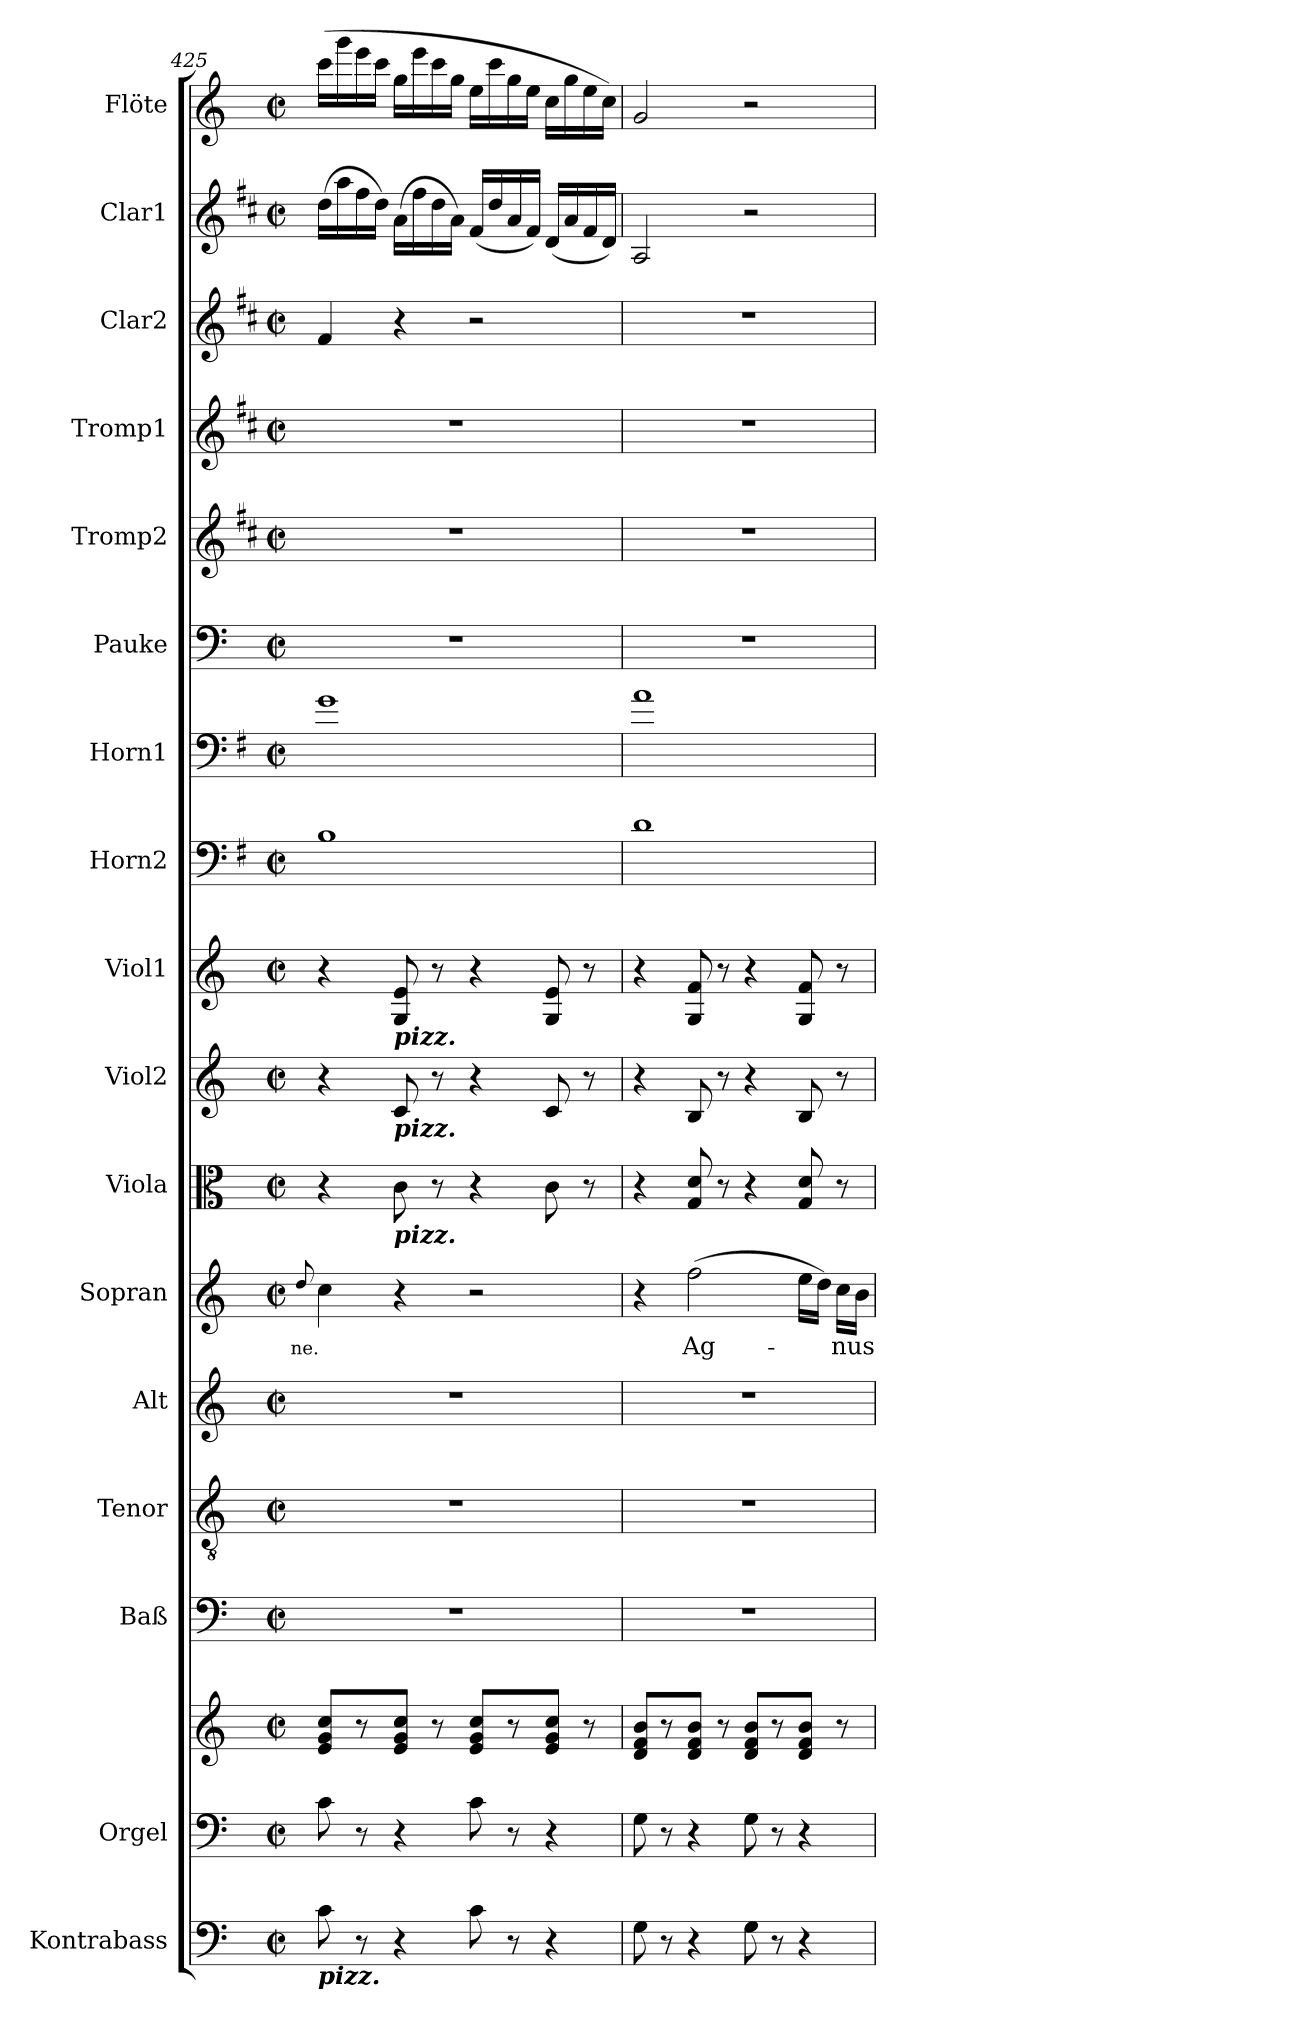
**kern	**kern	**kern	**kern	**kern	**kern	**kern	**text	**kern	**kern	**kern	**kern	**kern	**kern	**kern	**kern	**kern	**kern	**kern
*part17	*part16	*part16	*part15	*part14	*part13	*part12	*part12	*part11	*part10	*part9	*part8	*part7	*part6	*part5	*part4	*part3	*part2	*part1
*staff18	*staff17	*staff16	*staff15	*staff14	*staff13	*staff12	*staff12	*staff11	*staff10	*staff9	*staff8	*staff7	*staff6	*staff5	*staff4	*staff3	*staff2	*staff1
*I"Kontrabass	*I"Orgel	*	*I"Baß	*I"Tenor	*I"Alt	*I"Sopran	*	*I"Viola	*I"Viol2	*I"Viol1	*I"Horn2	*I"Horn1	*I"Pauke	*I"Tromp2	*I"Tromp1	*I"Clar2	*I"Clar1	*I"Flöte
*I'Kb	*	*	*I'B	*I'T	*I'A	*I'S	*	*I'Vla	*I'Vl2	*I'Vl1	*I'Hr2	*I'Hr1	*I'Pk	*I'Tr2	*I'Tr1	*I'Cl2	*I'Cl1	*I'Fl
*clefF4	*clefF4	*clefG2	*clefF4	*clefGv2	*clefG2	*clefG2	*	*clefC3	*clefG2	*clefG2	*clefF4	*clefF4	*clefF4	*clefG2	*clefG2	*clefG2	*clefG2	*clefG2
*ITrd7c12	*	*	*	*	*	*	*	*	*	*	*ITrd4c7	*ITrd4c7	*	*ITrd1c2	*ITrd1c2	*ITrd1c2	*ITrd1c2	*
*k[]	*k[]	*k[]	*k[]	*k[]	*k[]	*k[]	*	*k[]	*k[]	*k[]	*k[]	*k[]	*k[]	*k[]	*k[]	*k[]	*k[]	*k[]
*C:	*C:	*C:	*C:	*C:	*C:	*C:	*	*C:	*C:	*C:	*C:	*C:	*C:	*C:	*C:	*C:	*C:	*C:
*M2/2	*M2/2	*M2/2	*M2/2	*M2/2	*M2/2	*M2/2	*	*M2/2	*M2/2	*M2/2	*M2/2	*M2/2	*M2/2	*M2/2	*M2/2	*M2/2	*M2/2	*M2/2
*met(c|)	*met(c|)	*met(c|)	*met(c|)	*met(c|)	*met(c|)	*met(c|)	*	*met(c|)	*met(c|)	*met(c|)	*met(c|)	*met(c|)	*met(c|)	*met(c|)	*met(c|)	*met(c|)	*met(c|)	*met(c|)
=425	=425	=425	=425	=425	=425	=425	=425	=425	=425	=425	=425	=425	=425	=425	=425	=425	=425	=425
!	!	!	!	!	!	!	!LO:LY:b	!	!	!	!	!	!	!	!	!	!	!
.	.	.	.	.	.	8qqdd/	-ne.	.	.	.	.	.	.	.	.	.	.	.
!LO:TX:b:Bi:t=pizz.	!	!	!	!	!	!	!	!	!	!	!	!	!	!	!	!	!	!
8C\	8c\	8e/ 8g/ 8cc/L	1r	1r	1r	4cc\	.	4r	4r	4r	1E	1c	1r	1r	1r	4e/	(>16cc\LL	(>16ccc\LL
.	.	.	.	.	.	.	.	.	.	.	.	.	.	.	.	.	16gg\	16ggg\
8r	8r	8r	.	.	.	.	.	.	.	.	.	.	.	.	.	.	16ee\	16eee\
.	.	.	.	.	.	.	.	.	.	.	.	.	.	.	.	.	16cc\JJ)	16ccc\JJ
!	!	!	!	!	!	!	!	!	!	!LO:TX:b:Bi:t=pizz.	!	!	!	!	!	!	!	!
!	!	!	!	!	!	!	!	!	!LO:TX:b:Bi:t=pizz.	!	!	!	!	!	!	!	!	!
!	!	!	!	!	!	!	!	!LO:TX:b:Bi:t=pizz.	!	!	!	!	!	!	!	!	!	!
4r	4r	8e/ 8g/ 8cc/J	.	.	.	4r	.	8c\	8c/	8G/ 8e/	.	.	.	.	.	4r	(>16g\LL	16gg\LL
.	.	.	.	.	.	.	.	.	.	.	.	.	.	.	.	.	16ee\	16eee\
.	.	8r	.	.	.	.	.	8r	8r	8r	.	.	.	.	.	.	16cc\	16ccc\
.	.	.	.	.	.	.	.	.	.	.	.	.	.	.	.	.	16g\JJ)	16gg\JJ
8C\	8c\	8e/ 8g/ 8cc/L	.	.	.	2r	.	4r	4r	4r	.	.	.	.	.	2r	(<16e/LL	16ee\LL
.	.	.	.	.	.	.	.	.	.	.	.	.	.	.	.	.	16cc/	16ccc\
8r	8r	8r	.	.	.	.	.	.	.	.	.	.	.	.	.	.	16g/	16gg\
.	.	.	.	.	.	.	.	.	.	.	.	.	.	.	.	.	16e/JJ)	16ee\JJ
4r	4r	8e/ 8g/ 8cc/J	.	.	.	.	.	8c\	8c/	8G/ 8e/	.	.	.	.	.	.	(<16c/LL	16cc\LL
.	.	.	.	.	.	.	.	.	.	.	.	.	.	.	.	.	16g/	16gg\
.	.	8r	.	.	.	.	.	8r	8r	8r	.	.	.	.	.	.	16e/	16ee\
.	.	.	.	.	.	.	.	.	.	.	.	.	.	.	.	.	16c/JJ)	16cc\JJ)
!!LO:PB:g=z
=426	=426	=426	=426	=426	=426	=426	=426	=426	=426	=426	=426	=426	=426	=426	=426	=426	=426	=426
8GG\	8G\	8d/ 8f/ 8b/L	1r	1r	1r	4r	.	4r	4r	4r	1G	1d	1r	1r	1r	1r	2G/	2g/
8r	8r	8r	.	.	.	.	.	.	.	.	.	.	.	.	.	.	.	.
!	!	!	!	!	!	!	!LO:LY:b	!	!	!	!	!	!	!	!	!	!	!
4r	4r	8d/ 8f/ 8b/J	.	.	.	(>2ff\	Ag-	8G/ 8d/	8B/	8G/ 8f/	.	.	.	.	.	.	.	.
.	.	8r	.	.	.	.	.	8r	8r	8r	.	.	.	.	.	.	.	.
8GG\	8G\	8d/ 8f/ 8b/L	.	.	.	.	.	4r	4r	4r	.	.	.	.	.	.	2r	2r
8r	8r	8r	.	.	.	.	.	.	.	.	.	.	.	.	.	.	.	.
4r	4r	8d/ 8f/ 8b/J	.	.	.	16ee\LL	.	8G/ 8d/	8B/	8G/ 8f/	.	.	.	.	.	.	.	.
.	.	.	.	.	.	16dd\JJ)	.	.	.	.	.	.	.	.	.	.	.	.
!	!	!	!	!	!	!	!LO:LY:b	!	!	!	!	!	!	!	!	!	!	!
.	.	8r	.	.	.	16cc\LL	-nus	8r	8r	8r	.	.	.	.	.	.	.	.
.	.	.	.	.	.	16b\JJ	.	.	.	.	.	.	.	.	.	.	.	.
=	=	=	=	=	=	=	=	=	=	=	=	=	=	=	=	=	=	=
*-	*-	*-	*-	*-	*-	*-	*-	*-	*-	*-	*-	*-	*-	*-	*-	*-	*-	*-
